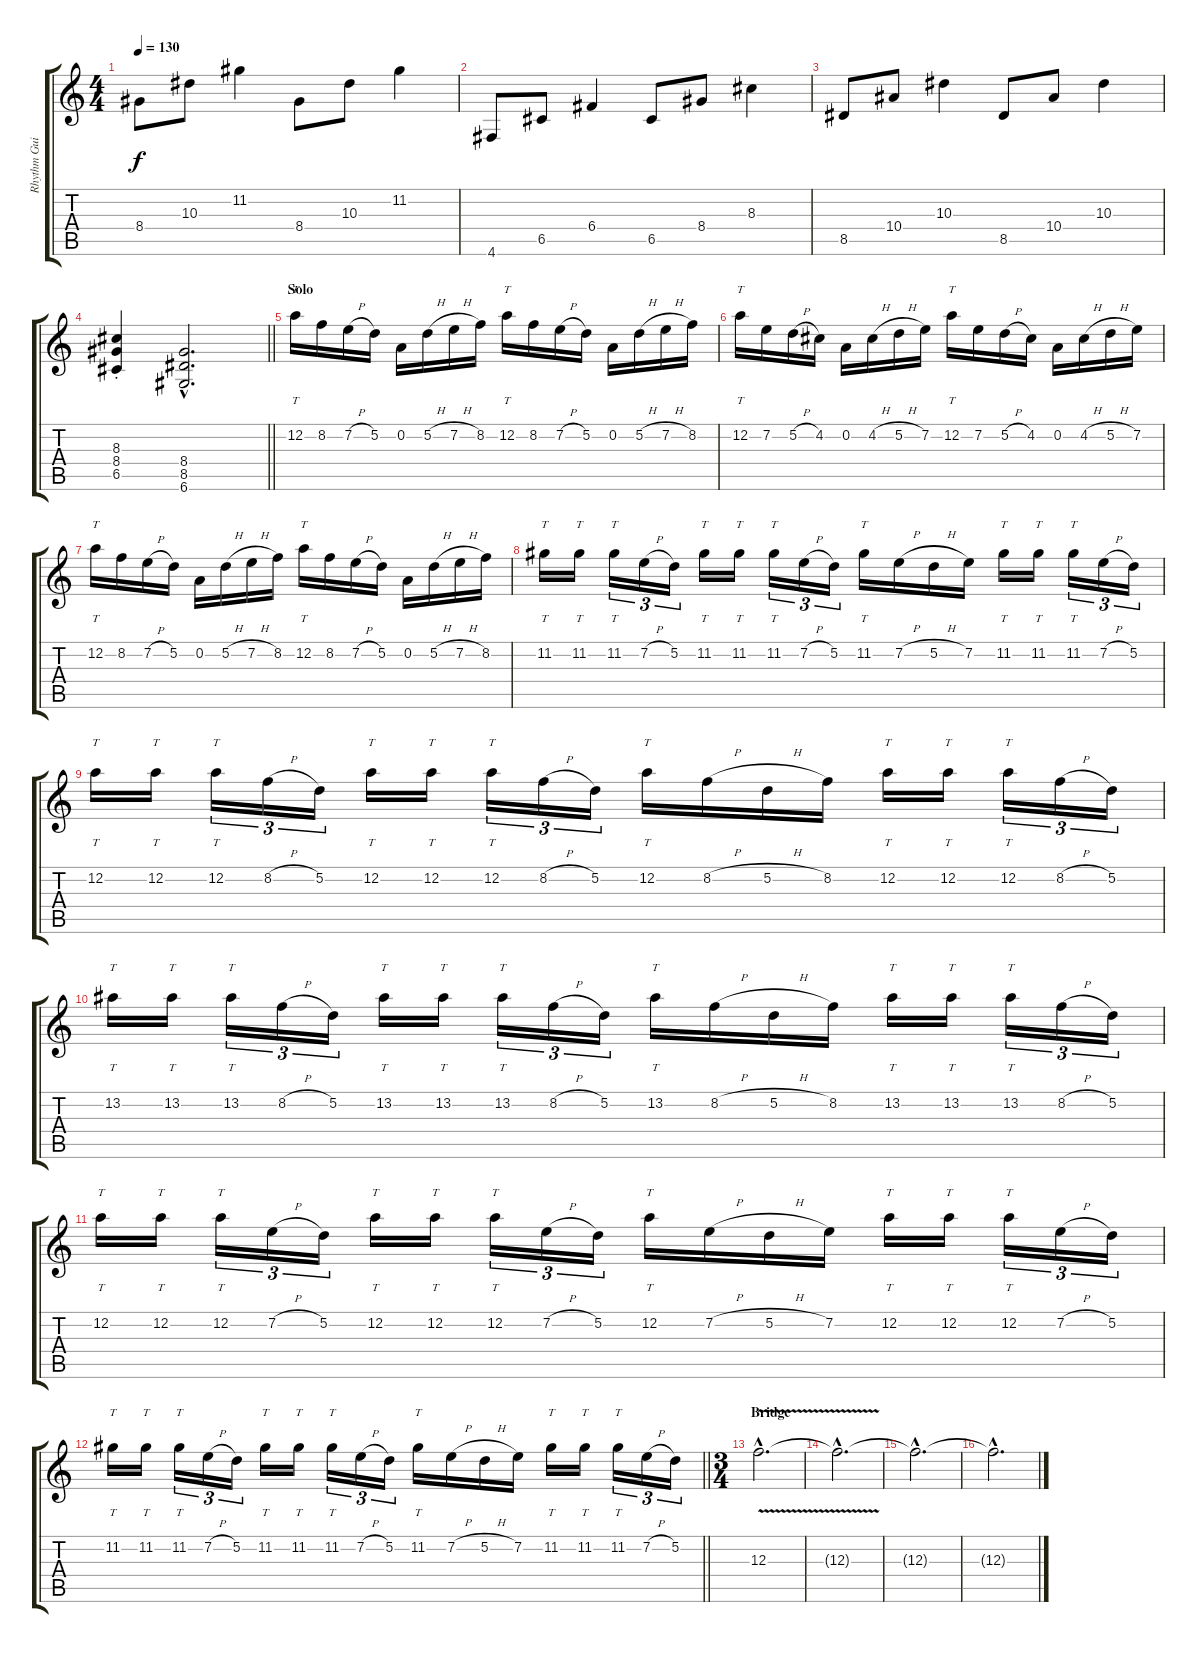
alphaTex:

\track ("Rhythm Guitar - Right" "Rhythm Gui") {instrument overdrivenguitar}
\staff {score tabs}
\tuning (D4 A3 F3 C3 G2 D2) {hide}
\ts (4 4)
\tempo 130
\clef g2
\ks c
8.4.8{dy f} 10.3.8 11.2.4 8.4.8 10.3.8 11.2.4 |
4.6.8 6.5.8 6.4.4 6.5.8 8.4.8 8.3.4 |
8.5.8 10.4.8 10.3.4 8.5.8 10.4.8 10.3.4 |
\barLineRight lightlight
(8.3{st} 8.4{st} 6.5{st}).4 (8.4{hac} 8.5{hac} 6.6{hac}).2{d} |
\section ("" "Solo")
12.2.16{tt} 8.2.16 7.2{h}.16 5.2.16 0.2.16 5.2{h}.16 7.2{h}.16 8.2.16 12.2.16{tt} 8.2.16 7.2{h}.16 5.2.16 0.2.16 5.2{h}.16 7.2{h}.16 8.2.16 |
12.2.16{tt} 7.2.16 5.2{h}.16 4.2.16 0.2.16 4.2{h}.16 5.2{h}.16 7.2.16 12.2.16{tt} 7.2.16 5.2{h}.16 4.2.16 0.2.16 4.2{h}.16 5.2{h}.16 7.2.16 |
12.2.16{tt} 8.2.16 7.2{h}.16 5.2.16 0.2.16 5.2{h}.16 7.2{h}.16 8.2.16 12.2.16{tt} 8.2.16 7.2{h}.16 5.2.16 0.2.16 5.2{h}.16 7.2{h}.16 8.2.16 |
11.2.16{tt} 11.2.16{tt} 11.2.16{tt tu (3 2)} 7.2{h}.16{tu (3 2)} 5.2.16{tu (3 2)} 11.2.16{tt} 11.2.16{tt} 11.2.16{tt tu (3 2)} 7.2{h}.16{tu (3 2)} 5.2.16{tu (3 2)} 11.2.16{tt} 7.2{h}.16 5.2{h}.16 7.2.16 11.2.16{tt} 11.2.16{tt} 11.2.16{tt tu (3 2)} 7.2{h}.16{tu (3 2)} 5.2.16{tu (3 2)} |
12.2.16{tt} 12.2.16{tt} 12.2.16{tt tu (3 2)} 8.2{h}.16{tu (3 2)} 5.2.16{tu (3 2)} 12.2.16{tt} 12.2.16{tt} 12.2.16{tt tu (3 2)} 8.2{h}.16{tu (3 2)} 5.2.16{tu (3 2)} 12.2.16{tt} 8.2{h}.16 5.2{h}.16 8.2.16 12.2.16{tt} 12.2.16{tt} 12.2.16{tt tu (3 2)} 8.2{h}.16{tu (3 2)} 5.2.16{tu (3 2)} |
13.2.16{tt} 13.2.16{tt} 13.2.16{tt tu (3 2)} 8.2{h}.16{tu (3 2)} 5.2.16{tu (3 2)} 13.2.16{tt} 13.2.16{tt} 13.2.16{tt tu (3 2)} 8.2{h}.16{tu (3 2)} 5.2.16{tu (3 2)} 13.2.16{tt} 8.2{h}.16 5.2{h}.16 8.2.16 13.2.16{tt} 13.2.16{tt} 13.2.16{tt tu (3 2)} 8.2{h}.16{tu (3 2)} 5.2.16{tu (3 2)} |
12.2.16{tt} 12.2.16{tt} 12.2.16{tt tu (3 2)} 7.2{h}.16{tu (3 2)} 5.2.16{tu (3 2)} 12.2.16{tt} 12.2.16{tt} 12.2.16{tt tu (3 2)} 7.2{h}.16{tu (3 2)} 5.2.16{tu (3 2)} 12.2.16{tt} 7.2{h}.16 5.2{h}.16 7.2.16 12.2.16{tt} 12.2.16{tt} 12.2.16{tt tu (3 2)} 7.2{h}.16{tu (3 2)} 5.2.16{tu (3 2)} |
\barLineRight lightlight
11.2.16{tt} 11.2.16{tt} 11.2.16{tt tu (3 2)} 7.2{h}.16{tu (3 2)} 5.2.16{tu (3 2)} 11.2.16{tt} 11.2.16{tt} 11.2.16{tt tu (3 2)} 7.2{h}.16{tu (3 2)} 5.2.16{tu (3 2)} 11.2.16{tt} 7.2{h}.16 5.2{h}.16 7.2.16 11.2.16{tt} 11.2.16{tt} 11.2.16{tt tu (3 2)} 7.2{h}.16{tu (3 2)} 5.2.16{tu (3 2)} |
\ts (3 4)
\section ("" "Bridge")
12.3{v hac}.2{d} |
12.3{hac t}.2{d volume 0} |
12.3{hac t}.2{d} |
12.3{hac t}.2{d}
